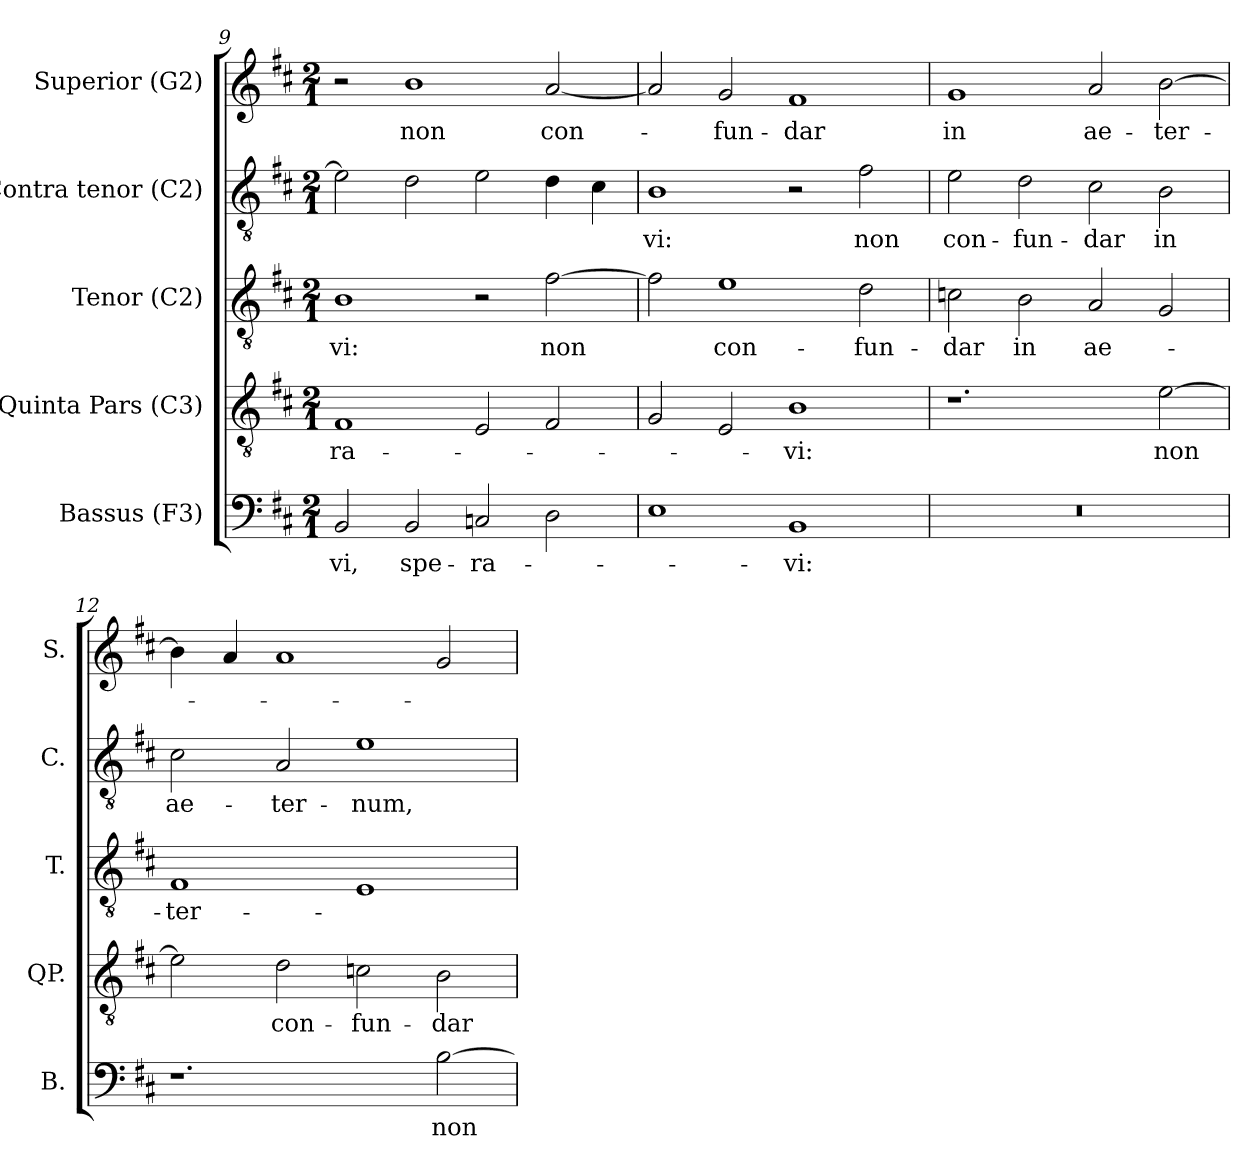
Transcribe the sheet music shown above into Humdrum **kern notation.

**kern	**text	**kern	**text	**kern	**text	**kern	**text	**kern	**text
*part5	*part5	*part4	*part4	*part3	*part3	*part2	*part2	*part1	*part1
*staff5	*staff5	*staff4	*staff4	*staff3	*staff3	*staff2	*staff2	*staff1	*staff1
*I"Bassus (F3)	*	*I"Quinta Pars (C3)	*	*I"Tenor (C2)	*	*I"Contra tenor (C2)	*	*I"Superior (G2)	*
*I'B.	*	*I'QP.	*	*I'T.	*	*I'C.	*	*I'S.	*
!!LO:LB:g=z
*clefF4	*	*clefGv2	*	*clefGv2	*	*clefGv2	*	*clefG2	*
*	*	*ITrd7c12	*	*ITrd7c12	*	*ITrd7c12	*	*	*
*k[f#c#]	*	*k[f#c#]	*	*k[f#c#]	*	*k[f#c#]	*	*k[f#c#]	*
*D:	*	*D:	*	*D:	*	*D:	*	*D:	*
*M2/1	*	*M2/1	*	*M2/1	*	*M2/1	*	*M2/1	*
=9	=9	=9	=9	=9	=9	=9	=9	=9	=9
!	!LO:LY:b:color=#000000	!	!	!	!	!	!	!	!
!	!	!	!LO:LY:b:color=#000000	!	!	!	!	!	!
!	!	!	!	!	!LO:LY:b:color=#000000	!	!	!	!
2BBi/	-vi,	1FF#i	-ra-	1BBi	-vi:	2Ei\]	.	2r	.
!	!LO:LY:b:color=#000000	!	!	!	!	!	!	!	!
!	!	!	!	!	!	!	!	!	!LO:LY:b:color=#000000
2BBi/	spe-	.	.	.	.	2Di\	.	1bi	non
!	!LO:LY:b:color=#000000	!	!	!	!	!	!	!	!
2Cni/	-ra-	2EEi/	.	2r	.	2Ei\	.	.	.
!	!	!	!	!	!LO:LY:b:color=#000000	!	!	!	!
!	!	!	!	!	!	!	!	!	!LO:LY:b:color=#000000
2Di\	.	2FF#i/	.	[2F#i\	non	4Di\	.	[2ai/	con-
.	.	.	.	.	.	4C#i\	.	.	.
=10	=10	=10	=10	=10	=10	=10	=10	=10	=10
!	!	!	!	!	!	!	!LO:LY:b:color=#000000	!	!
1Ei	.	2GGi/	.	2F#i\]	.	1BBi	-vi:	2ai/]	.
!	!	!	!	!	!LO:LY:b:color=#000000	!	!	!	!
!	!	!	!	!	!	!	!	!	!LO:LY:b:color=#000000
.	.	2EEi/	.	1Ei	con-	.	.	2gi/	-fun-
!	!LO:LY:b:color=#000000	!	!	!	!	!	!	!	!
!	!	!	!LO:LY:b:color=#000000	!	!	!	!	!	!
!	!	!	!	!	!	!	!	!	!LO:LY:b:color=#000000
1BBi	-vi:	1BBi	-vi:	.	.	2r	.	1f#i	-dar
!	!	!	!	!	!LO:LY:b:color=#000000	!	!	!	!
!	!	!	!	!	!	!	!LO:LY:b:color=#000000	!	!
.	.	.	.	2Di\	-fun-	2F#i\	non	.	.
=11	=11	=11	=11	=11	=11	=11	=11	=11	=11
!LO:N:vis=1	!	!	!	!	!	!	!	!	!
!	!	!	!	!	!LO:LY:b:color=#000000	!	!	!	!
!	!	!	!	!	!	!	!LO:LY:b:color=#000000	!	!
!	!	!	!	!	!	!	!	!	!LO:LY:b:color=#000000
0r	.	1.r	.	2Ci\	-dar	2Ei\	con-	1gi	in
!	!	!	!	!	!LO:LY:b:color=#000000	!	!	!	!
!	!	!	!	!	!	!	!LO:LY:b:color=#000000	!	!
.	.	.	.	2BBi\	in	2Di\	-fun-	.	.
!	!	!	!	!	!LO:LY:b:color=#000000	!	!	!	!
!	!	!	!	!	!	!	!LO:LY:b:color=#000000	!	!
!	!	!	!	!	!	!	!	!	!LO:LY:b:color=#000000
.	.	.	.	2AAi/	ae-	2C#i\	-dar	2ai/	ae-
!	!	!	!LO:LY:b:color=#000000	!	!	!	!	!	!
!	!	!	!	!	!	!	!LO:LY:b:color=#000000	!	!
!	!	!	!	!	!	!	!	!	!LO:LY:b:color=#000000
.	.	[2Ei\	non	2GGi/	.	2BBi\	in	[2bi\	-ter-
=12	=12	=12	=12	=12	=12	=12	=12	=12	=12
!	!	!	!	!	!LO:LY:b:color=#000000	!	!	!	!
!	!	!	!	!	!	!	!LO:LY:b:color=#000000	!	!
1.r	.	2Ei\]	.	1FF#i	-ter-	2C#i\	ae-	4bi\]	.
.	.	.	.	.	.	.	.	4ai/	.
!	!	!	!LO:LY:b:color=#000000	!	!	!	!	!	!
!	!	!	!	!	!	!	!LO:LY:b:color=#000000	!	!
.	.	2Di\	con-	.	.	2AAi/	-ter-	1ai	.
!	!	!	!LO:LY:b:color=#000000	!	!	!	!	!	!
!	!	!	!	!	!	!	!LO:LY:b:color=#000000	!	!
.	.	2Ci\	-fun-	1EEi	.	1Ei	-num,	.	.
!	!LO:LY:b:color=#000000	!	!	!	!	!	!	!	!
!	!	!	!LO:LY:b:color=#000000	!	!	!	!	!	!
[2Bi\	non	2BBi\	-dar	.	.	.	.	2gi/	.
=	=	=	=	=	=	=	=	=	=
*-	*-	*-	*-	*-	*-	*-	*-	*-	*-
